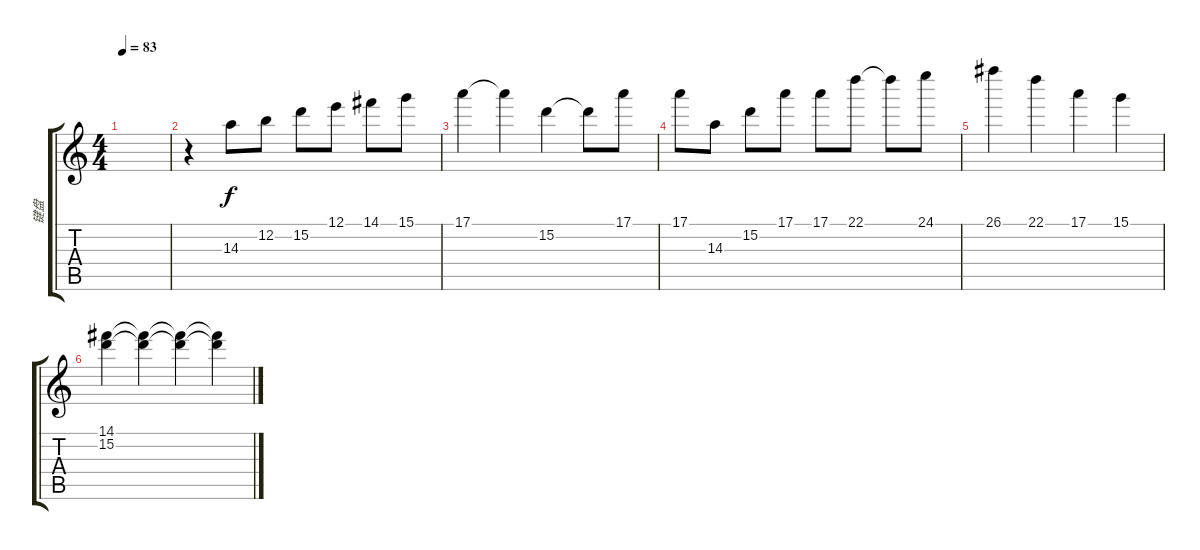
\track ("键盘" "键盘") {instrument acousticguitarnylon}
\staff {score tabs}
\tuning (E4 B3 G3 D3 A2 E2) {hide}
\ts (4 4)
\tempo 83
\clef g2
\ks c
|
r.4 14.3.8 12.2.8 15.2.8 12.1.8 14.1.8 15.1.8 |
17.1.4 17.1{t}.4 15.2.4 15.2{t}.8 17.1.8 |
17.1.8 14.3.8 15.2.8 17.1.8 17.1.8 22.1.8 22.1{t}.8 24.1.8 |
26.1.4 22.1.4 17.1.4 15.1.4 |
(14.1 15.2).4 (14.1{t} 15.2{t}).4 (14.1{t} 15.2{t}).4 (14.1{t} 15.2{t}).4
